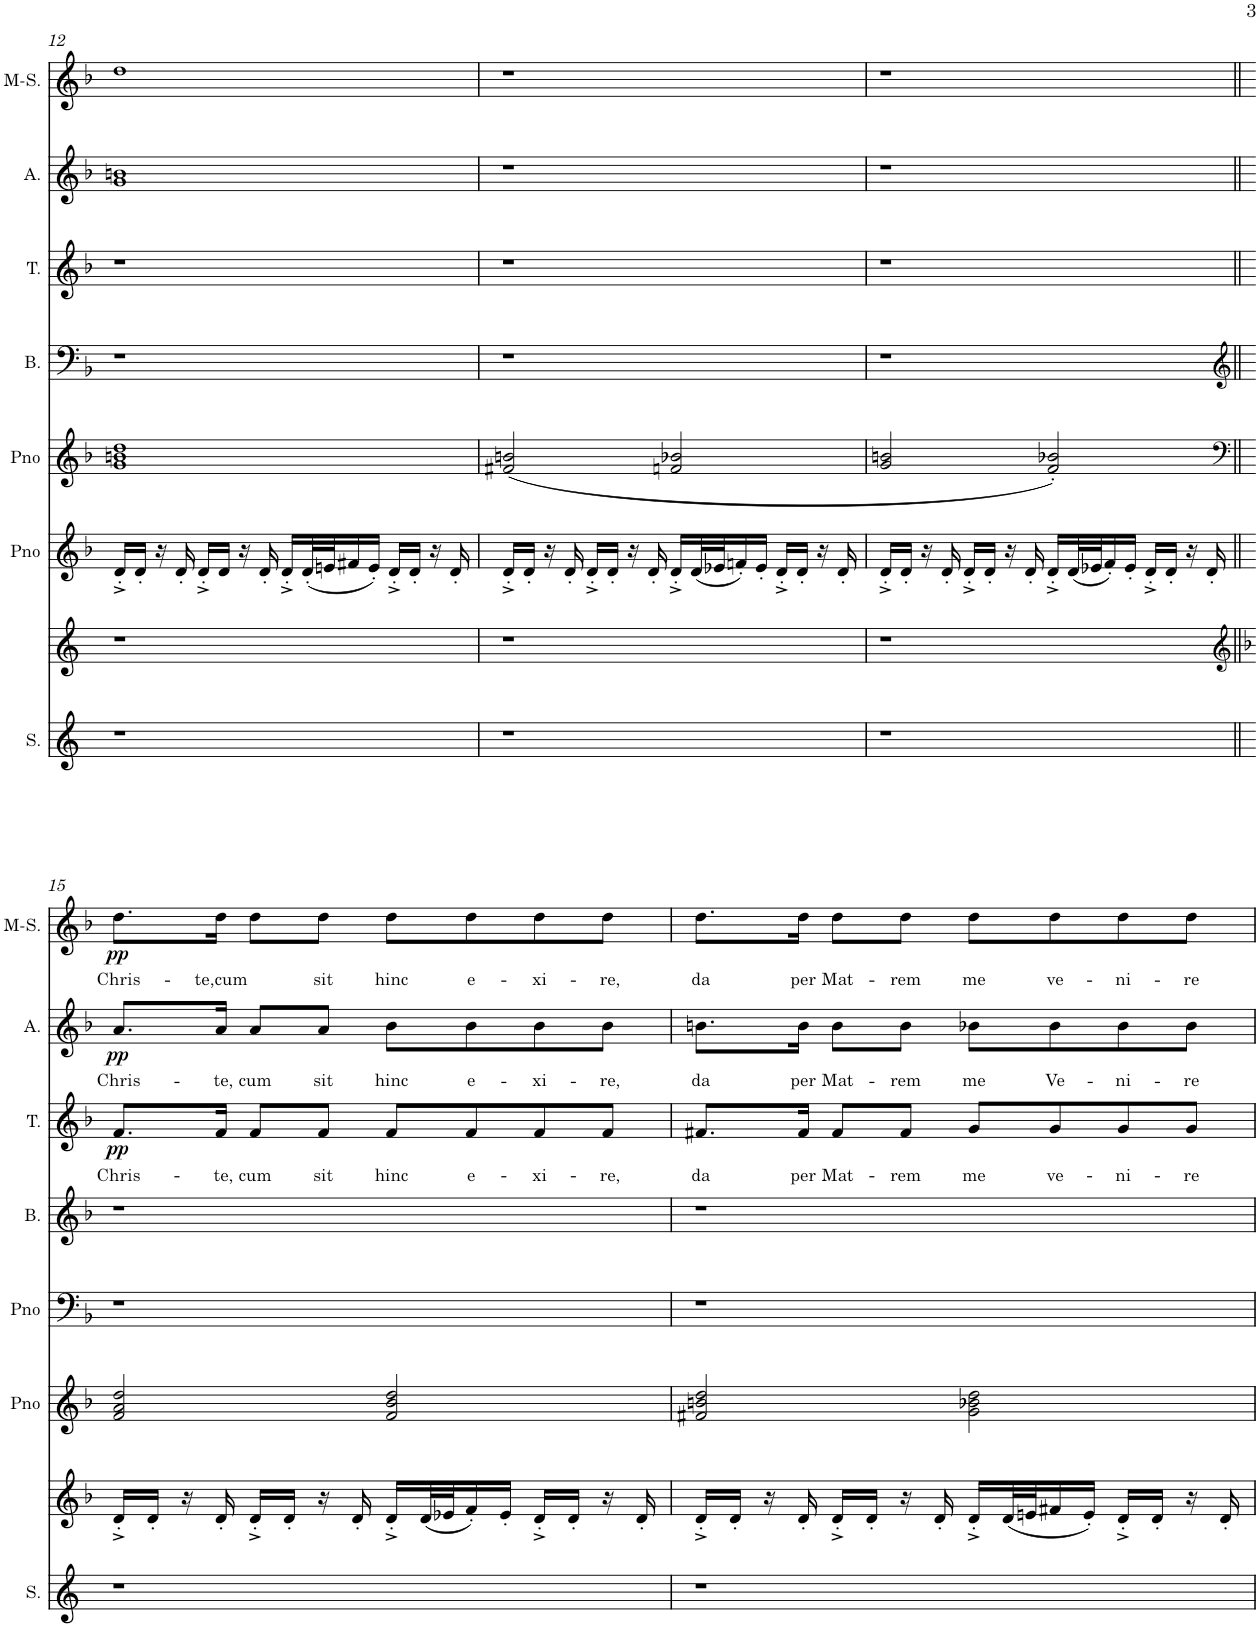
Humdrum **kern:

**kern	**kern	**kern	**kern	**kern	**kern	**text	**dynam	**kern	**text	**dynam	**kern	**text	**dynam
*part8	*part7	*part6	*part5	*part4	*part3	*part3	*part3	*part2	*part2	*part2	*part1	*part1	*part1
*staff8	*staff7	*staff6	*staff5	*staff4	*staff3	*staff3	*staff3	*staff2	*staff2	*staff2	*staff1	*staff1	*staff1
*I"Soprano	*I"Piano	*I"PIANO	*I"PIANO	*I"BASS	*I"TENOR	*	*	*I"ALTO	*	*	*I"Mezzo-soprano	*	*
*I'S.	*I'Pno	*I'Pno	*I'Pno	*I'B.	*I'T.	*	*	*I'A.	*	*	*I'M-S.	*	*
!!LO:PB:g=z
*clefG2	*clefG2	*clefG2	*clefG2	*clefF4	*clefG2	*	*	*clefG2	*	*	*clefG2	*	*
*k[]	*k[]	*k[b-]	*k[b-]	*k[b-]	*k[b-]	*	*	*k[b-]	*	*	*k[b-]	*	*
*	*	*M4/4	*M4/4	*M4/4	*M4/4	*	*	*M4/4	*	*	*M4/4	*	*
=12	=12	=12	=12	=12	=12	=12	=12	=12	=12	=12	=12	=12	=12
*	*	*	*^	*	*	*	*	*	*	*	*	*	*
1r	1r	16d'^/LL	1bn 1dd	1g	1r	1r	.	.	1g 1bn	.	.	1dd	.	.
.	.	16d'/JJ	.	.	.	.	.	.	.	.	.	.	.	.
.	.	16r	.	.	.	.	.	.	.	.	.	.	.	.
.	.	16d'/	.	.	.	.	.	.	.	.	.	.	.	.
.	.	16d'^/LL	.	.	.	.	.	.	.	.	.	.	.	.
.	.	16d/JJ	.	.	.	.	.	.	.	.	.	.	.	.
.	.	16r	.	.	.	.	.	.	.	.	.	.	.	.
.	.	16d'/	.	.	.	.	.	.	.	.	.	.	.	.
.	.	16d'^/LL	.	.	.	.	.	.	.	.	.	.	.	.
.	.	(32d'/L	.	.	.	.	.	.	.	.	.	.	.	.
.	.	32en/J	.	.	.	.	.	.	.	.	.	.	.	.
.	.	16f#X/	.	.	.	.	.	.	.	.	.	.	.	.
.	.	16e'/JJ)	.	.	.	.	.	.	.	.	.	.	.	.
.	.	16d'^/LL	.	.	.	.	.	.	.	.	.	.	.	.
.	.	16d'/JJ	.	.	.	.	.	.	.	.	.	.	.	.
.	.	16r	.	.	.	.	.	.	.	.	.	.	.	.
.	.	16d'/	.	.	.	.	.	.	.	.	.	.	.	.
*	*	*	*v	*v	*	*	*	*	*	*	*	*	*	*
=13	=13	=13	=13	=13	=13	=13	=13	=13	=13	=13	=13	=13	=13
1r	1r	16d'^/LL	(2f#X/ 2bn/	1r	1r	.	.	1r	.	.	1r	.	.
.	.	16d'/JJ	.	.	.	.	.	.	.	.	.	.	.
.	.	16r	.	.	.	.	.	.	.	.	.	.	.
.	.	16d'/	.	.	.	.	.	.	.	.	.	.	.
.	.	16d'^/LL	.	.	.	.	.	.	.	.	.	.	.
.	.	16d'/JJ	.	.	.	.	.	.	.	.	.	.	.
.	.	16r	.	.	.	.	.	.	.	.	.	.	.
.	.	16d'/	.	.	.	.	.	.	.	.	.	.	.
.	.	16d'^/LL	2fn/ 2b-X/	.	.	.	.	.	.	.	.	.	.
.	.	(32d/L	.	.	.	.	.	.	.	.	.	.	.
.	.	32e-X/J	.	.	.	.	.	.	.	.	.	.	.
.	.	16fn'/)	.	.	.	.	.	.	.	.	.	.	.
.	.	16e-'/JJ	.	.	.	.	.	.	.	.	.	.	.
.	.	16d'^/LL	.	.	.	.	.	.	.	.	.	.	.
.	.	16d'/JJ	.	.	.	.	.	.	.	.	.	.	.
.	.	16r	.	.	.	.	.	.	.	.	.	.	.
.	.	16d'/	.	.	.	.	.	.	.	.	.	.	.
=14	=14	=14	=14	=14	=14	=14	=14	=14	=14	=14	=14	=14	=14
1r	1r	16d'^/LL	2g/ 2bn/	1r	1r	.	.	1r	.	.	1r	.	.
.	.	16d'/JJ	.	.	.	.	.	.	.	.	.	.	.
.	.	16r	.	.	.	.	.	.	.	.	.	.	.
.	.	16d'/	.	.	.	.	.	.	.	.	.	.	.
.	.	16d'^/LL	.	.	.	.	.	.	.	.	.	.	.
.	.	16d'/JJ	.	.	.	.	.	.	.	.	.	.	.
.	.	16r	.	.	.	.	.	.	.	.	.	.	.
.	.	16d'/	.	.	.	.	.	.	.	.	.	.	.
.	.	16d'^/LL	2f/' 2b-X/')	.	.	.	.	.	.	.	.	.	.
.	.	(32d/L	.	.	.	.	.	.	.	.	.	.	.
.	.	32e-X/J	.	.	.	.	.	.	.	.	.	.	.
.	.	16f'/)	.	.	.	.	.	.	.	.	.	.	.
.	.	16e-'/JJ	.	.	.	.	.	.	.	.	.	.	.
.	.	16d'^/LL	.	.	.	.	.	.	.	.	.	.	.
.	.	16d'/JJ	.	.	.	.	.	.	.	.	.	.	.
.	.	16r	.	.	.	.	.	.	.	.	.	.	.
.	.	16d'/	.	.	.	.	.	.	.	.	.	.	.
!!LO:LB:g=z
=15||	=15||	=15||	=15||	=15||	=15||	=15||	=15||	=15||	=15||	=15||	=15||	=15||	=15||
*	*clefG2	*	*clefF4	*clefG2	*	*	*	*	*	*	*	*	*
*	*k[b-]	*	*	*	*	*	*	*	*	*	*	*	*
!	!	!	!	!	!	!LO:LY:b	!LO:DY:b	!	!LO:LY:b	!LO:DY:b	!	!LO:LY:b	!LO:DY:b
1r	16d'^/LL	2f/ 2a/ 2dd/	1r	1r	8.f/L	Chris-	pp	8.a/L	Chris-	pp	8.dd\L	Chris-	pp
.	16d'/JJ	.	.	.	.	.	.	.	.	.	.	.	.
.	16r	.	.	.	.	.	.	.	.	.	.	.	.
!	!	!	!	!	!	!LO:LY:b	!	!	!LO:LY:b	!	!	!LO:LY:b	!
.	16d'/	.	.	.	16f/Jk	-te,	.	16a/Jk	-te,	.	16dd\Jk	-te,cum	.
!	!	!	!	!	!	!LO:LY:b	!	!	!LO:LY:b	!	!	!	!
.	16d'^/LL	.	.	.	8f/L	cum	.	8a/L	cum	.	8dd\L	.	.
.	16d'/JJ	.	.	.	.	.	.	.	.	.	.	.	.
!	!	!	!	!	!	!LO:LY:b	!	!	!LO:LY:b	!	!	!LO:LY:b	!
.	16r	.	.	.	8f/J	sit	.	8a/J	sit	.	8dd\J	sit	.
.	16d'/	.	.	.	.	.	.	.	.	.	.	.	.
!	!	!	!	!	!	!LO:LY:b	!	!	!LO:LY:b	!	!	!LO:LY:b	!
.	16d'^/LL	2f/ 2b-/ 2dd/	.	.	8f/L	hinc	.	8b-\L	hinc	.	8dd\L	hinc	.
.	(32d/L	.	.	.	.	.	.	.	.	.	.	.	.
.	32e-X/J	.	.	.	.	.	.	.	.	.	.	.	.
!	!	!	!	!	!	!LO:LY:b	!	!	!LO:LY:b	!	!	!LO:LY:b	!
.	16f'/)	.	.	.	8f/	e-	.	8b-\	e-	.	8dd\	e-	.
.	16e-'/JJ	.	.	.	.	.	.	.	.	.	.	.	.
!	!	!	!	!	!	!LO:LY:b	!	!	!LO:LY:b	!	!	!LO:LY:b	!
.	16d'^/LL	.	.	.	8f/	-xi-	.	8b-\	-xi-	.	8dd\	-xi-	.
.	16d'/JJ	.	.	.	.	.	.	.	.	.	.	.	.
!	!	!	!	!	!	!LO:LY:b	!	!	!LO:LY:b	!	!	!LO:LY:b	!
.	16r	.	.	.	8f/J	-re,	.	8b-\J	-re,	.	8dd\J	-re,	.
.	16d'/	.	.	.	.	.	.	.	.	.	.	.	.
=16	=16	=16	=16	=16	=16	=16	=16	=16	=16	=16	=16	=16	=16
!	!	!	!	!	!	!LO:LY:b	!	!	!LO:LY:b	!	!	!LO:LY:b	!
1r	16d'^/LL	2f#X/ 2bn/ 2dd/	1r	1r	8.f#X/L	da	.	8.bn\L	da	.	8.dd\L	da	.
.	16d'/JJ	.	.	.	.	.	.	.	.	.	.	.	.
.	16r	.	.	.	.	.	.	.	.	.	.	.	.
!	!	!	!	!	!	!LO:LY:b	!	!	!LO:LY:b	!	!	!LO:LY:b	!
.	16d'/	.	.	.	16f#/Jk	per	.	16b\Jk	per	.	16dd\Jk	per	.
!	!	!	!	!	!	!LO:LY:b	!	!	!LO:LY:b	!	!	!LO:LY:b	!
.	16d'^/LL	.	.	.	8f#/L	Mat-	.	8b\L	Mat-	.	8dd\L	Mat-	.
.	16d'/JJ	.	.	.	.	.	.	.	.	.	.	.	.
!	!	!	!	!	!	!LO:LY:b	!	!	!LO:LY:b	!	!	!LO:LY:b	!
.	16r	.	.	.	8f#/J	-rem	.	8b\J	-rem	.	8dd\J	-rem	.
.	16d'/	.	.	.	.	.	.	.	.	.	.	.	.
!	!	!	!	!	!	!LO:LY:b	!	!	!LO:LY:b	!	!	!LO:LY:b	!
.	16d'^/LL	2g\ 2b-X\ 2dd\	.	.	8g/L	me	.	8b-X\L	me	.	8dd\L	me	.
.	(32d/L	.	.	.	.	.	.	.	.	.	.	.	.
.	32en/J	.	.	.	.	.	.	.	.	.	.	.	.
!	!	!	!	!	!	!LO:LY:b	!	!	!LO:LY:b	!	!	!LO:LY:b	!
.	16f#X/	.	.	.	8g/	ve-	.	8b-\	Ve-	.	8dd\	ve-	.
.	16e'/JJ)	.	.	.	.	.	.	.	.	.	.	.	.
!	!	!	!	!	!	!LO:LY:b	!	!	!LO:LY:b	!	!	!LO:LY:b	!
.	16d'^/LL	.	.	.	8g/	-ni-	.	8b-\	-ni-	.	8dd\	-ni-	.
.	16d'/JJ	.	.	.	.	.	.	.	.	.	.	.	.
!	!	!	!	!	!	!LO:LY:b	!	!	!LO:LY:b	!	!	!LO:LY:b	!
.	16r	.	.	.	8g/J	-re	.	8b-\J	-re	.	8dd\J	-re	.
.	16d'/	.	.	.	.	.	.	.	.	.	.	.	.
=	=	=	=	=	=	=	=	=	=	=	=	=	=
*-	*-	*-	*-	*-	*-	*-	*-	*-	*-	*-	*-	*-	*-
